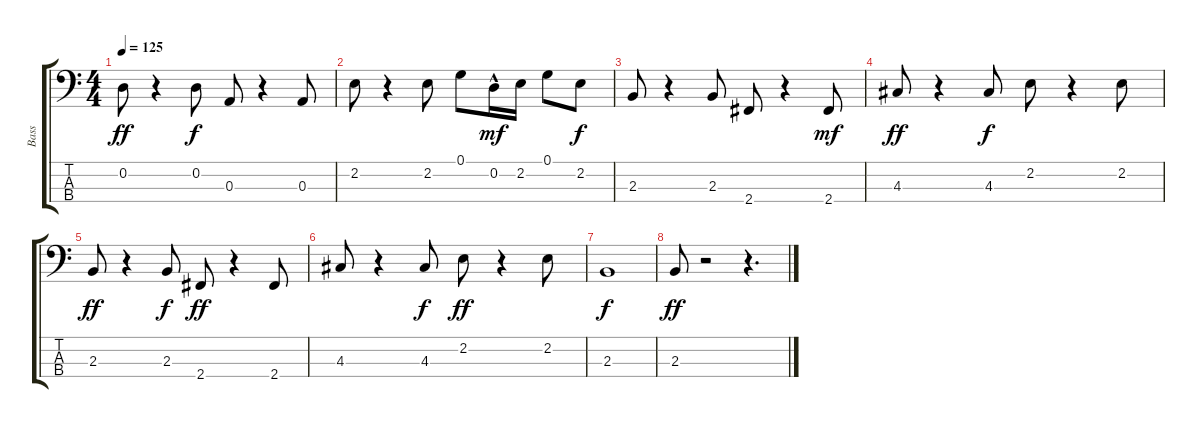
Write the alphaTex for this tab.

\track ("Bass" "Bass") {instrument slapbass1}
\staff {score tabs}
\tuning (G2 D2 A1 E1) {hide}
\ts (4 4)
\tempo 125
\clef f4
\ks c
0.2.8{dy ff} r.4 0.2.8{dy f} 0.3.8 r.4 0.3.8 |
2.2.8 r.4 2.2.8 0.1.8 0.2{hac}.16{dy mf} 2.2.16 0.1.8 2.2.8{dy f} |
2.3.8 r.4 2.3.8 2.4.8 r.4 2.4.8{dy mf} |
4.3.8{dy ff} r.4 4.3.8{dy f} 2.2.8 r.4 2.2.8 |
2.3.8{dy ff} r.4 2.3.8{dy f} 2.4.8{dy ff} r.4 2.4.8 |
4.3.8 r.4 4.3.8{dy f} 2.2.8{dy ff} r.4 2.2.8 |
2.3.1{dy f} |
2.3.8{dy ff} r.2 r.4{d}
